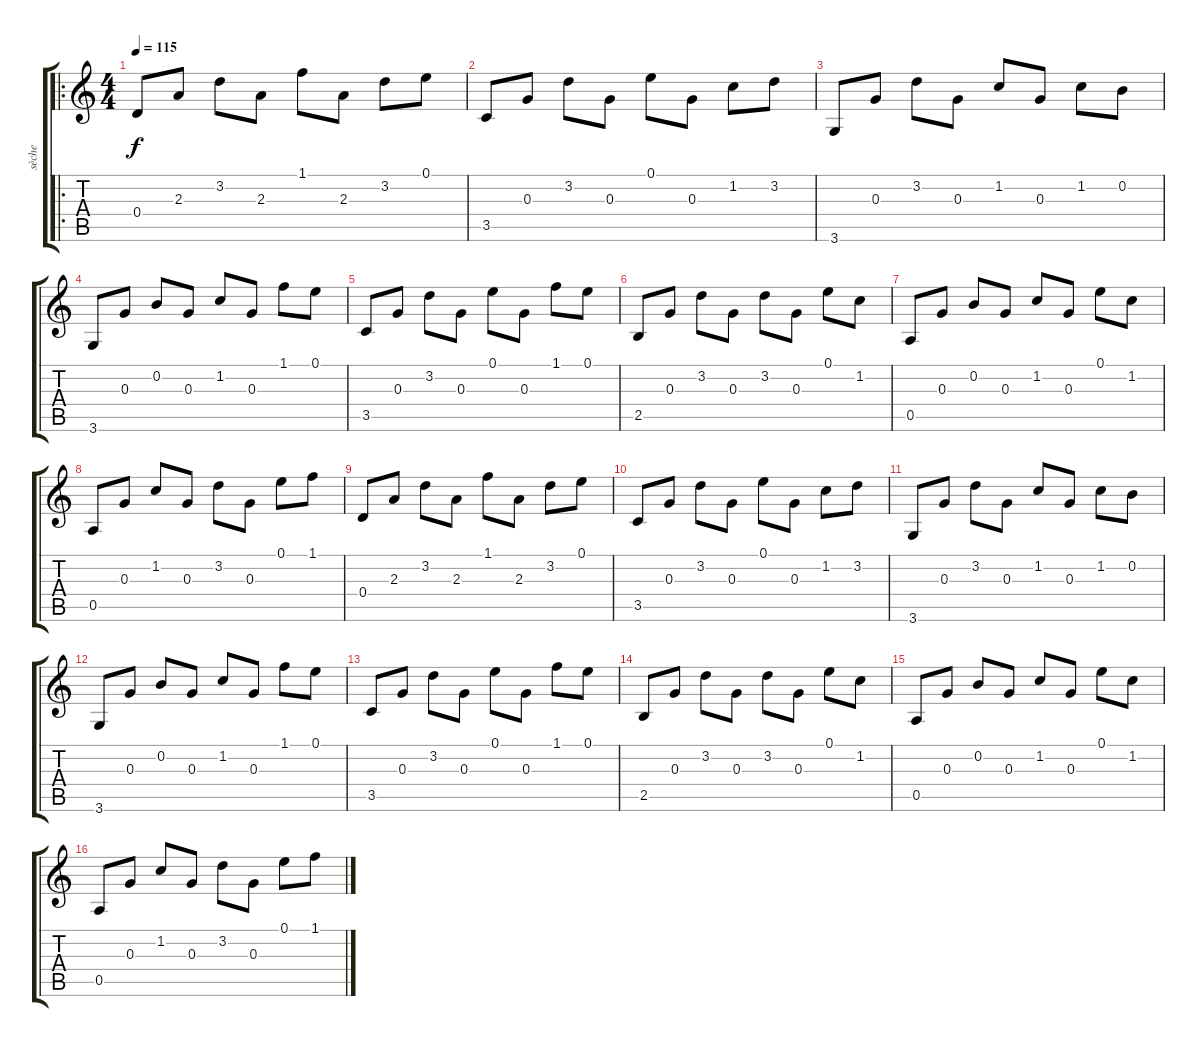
\track ("sèche" "sèche") {instrument acousticguitarsteel}
\staff {score tabs}
\tuning (E4 B3 G3 D3 A2 E2) {hide}
\ro
\ts (4 4)
\tempo 115
\clef g2
\ks c
0.4.8{dy f instrument acousticguitarsteel} 2.3.8 3.2.8 2.3.8 1.1.8 2.3.8 3.2.8 0.1.8 |
3.5.8 0.3.8 3.2.8 0.3.8 0.1.8 0.3.8 1.2.8 3.2.8 |
3.6.8 0.3.8 3.2.8 0.3.8 1.2.8 0.3.8 1.2.8 0.2.8 |
3.6.8 0.3.8 0.2.8 0.3.8 1.2.8 0.3.8 1.1.8 0.1.8 |
3.5.8 0.3.8 3.2.8 0.3.8 0.1.8 0.3.8 1.1.8 0.1.8 |
2.5.8 0.3.8 3.2.8 0.3.8 3.2.8 0.3.8 0.1.8 1.2.8 |
0.5.8 0.3.8 0.2.8 0.3.8 1.2.8 0.3.8 0.1.8 1.2.8 |
0.5.8 0.3.8 1.2.8 0.3.8 3.2.8 0.3.8 0.1.8 1.1.8 |
0.4.8 2.3.8 3.2.8 2.3.8 1.1.8 2.3.8 3.2.8 0.1.8 |
3.5.8 0.3.8 3.2.8 0.3.8 0.1.8 0.3.8 1.2.8 3.2.8 |
3.6.8 0.3.8 3.2.8 0.3.8 1.2.8 0.3.8 1.2.8 0.2.8 |
3.6.8 0.3.8 0.2.8 0.3.8 1.2.8 0.3.8 1.1.8 0.1.8 |
3.5.8 0.3.8 3.2.8 0.3.8 0.1.8 0.3.8 1.1.8 0.1.8 |
2.5.8 0.3.8 3.2.8 0.3.8 3.2.8 0.3.8 0.1.8 1.2.8 |
0.5.8 0.3.8 0.2.8 0.3.8 1.2.8 0.3.8 0.1.8 1.2.8 |
0.5.8 0.3.8 1.2.8 0.3.8 3.2.8 0.3.8 0.1.8 1.1.8
